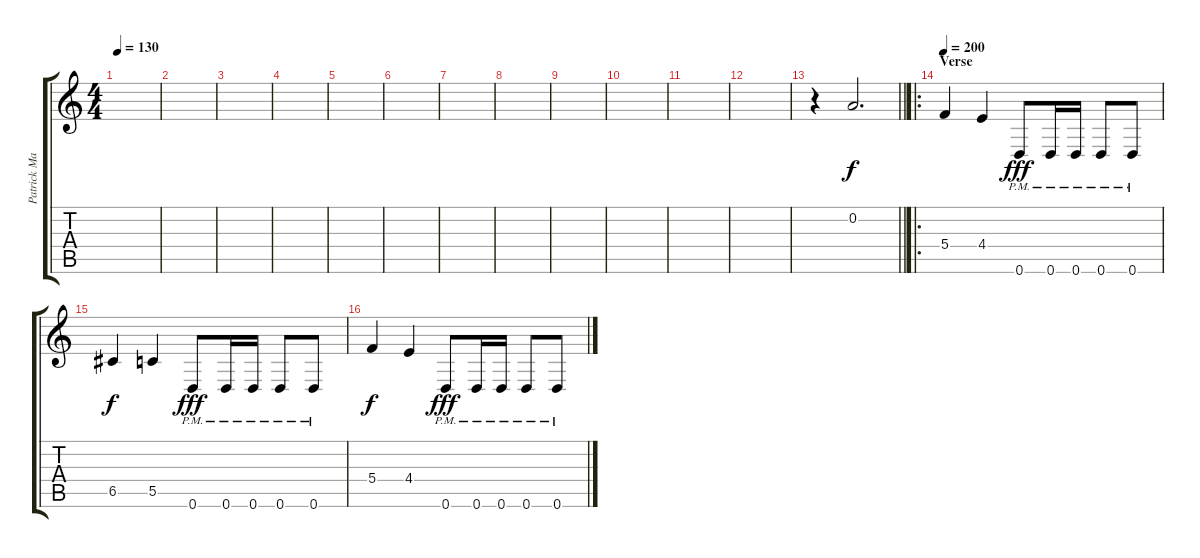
\track ("Patrick Mameli" "Patrick Ma") {instrument distortionguitar}
\staff {score tabs}
\tuning (D4 A3 F3 C3 G2 D2) {hide}
\ts (4 4)
\tempo 130
\clef g2
\ks c
|
|
|
|
|
|
|
|
|
|
|
|
\barLineRight lightlight
r.4 0.2.2{d instrument reversecymbal} |
\ro
\section ("" "Verse")
\tempo 200
5.4.4{instrument distortionguitar} 4.4.4 0.6{pm}.8{dy fff} 0.6{pm}.16 0.6{pm}.16 0.6{pm}.8 0.6{pm}.8 |
6.5.4{dy f} 5.5.4 0.6{pm}.8{dy fff} 0.6{pm}.16 0.6{pm}.16 0.6{pm}.8 0.6{pm}.8 |
5.4.4{dy f} 4.4.4 0.6{pm}.8{dy fff} 0.6{pm}.16 0.6{pm}.16 0.6{pm}.8 0.6{pm}.8
